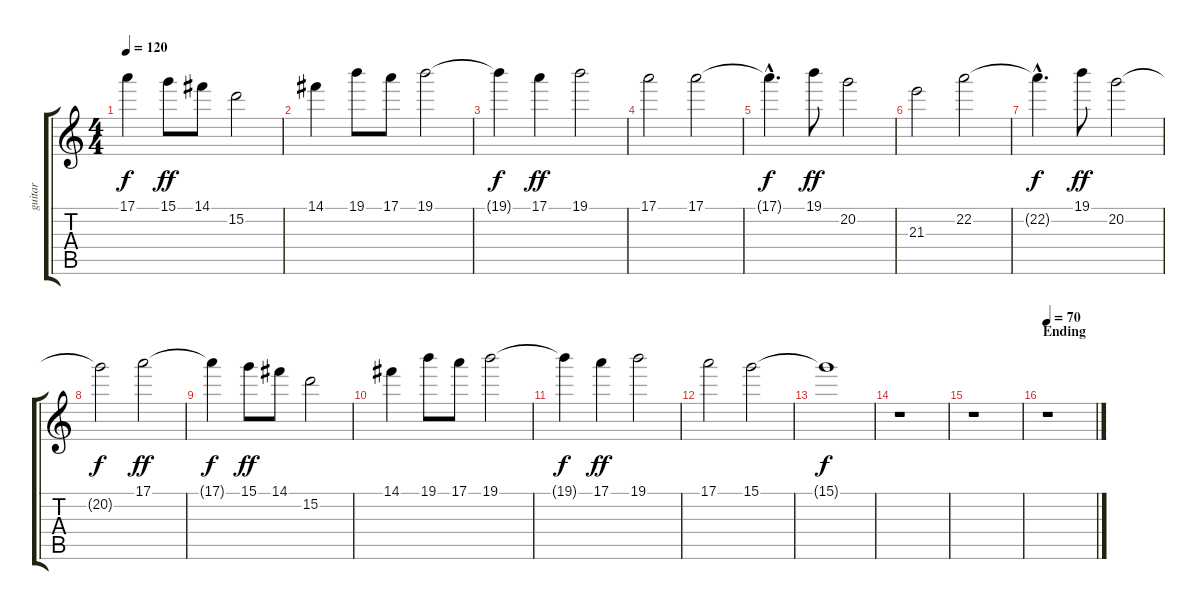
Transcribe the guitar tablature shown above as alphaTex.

\track ("guitar" "guitar") {instrument distortionguitar}
\staff {score tabs}
\tuning (E4 B3 G3 D3 A2 E2) {hide}
\ts (4 4)
\tempo 120
\clef g2
\ks c
17.1{t}.4{dy f} 15.1.8{dy ff} 14.1.8 15.2.2 |
14.1.4 19.1.8 17.1.8 19.1.2 |
19.1{t}.4{dy f} 17.1.4{dy ff} 19.1.2 |
17.1.2 17.1.2 |
17.1{hac t}.4{d dy f} 19.1.8{dy ff} 20.2.2 |
21.3.2 22.2.2 |
22.2{hac t}.4{d dy f} 19.1.8{dy ff} 20.2.2 |
20.2{t}.2{dy f} 17.1.2{dy ff} |
17.1{t}.4{dy f} 15.1.8{dy ff} 14.1.8 15.2.2 |
14.1.4 19.1.8 17.1.8 19.1.2 |
19.1{t}.4{dy f} 17.1.4{dy ff} 19.1.2 |
17.1.2 15.1.2 |
15.1{t}.1{dy f} |
r.1 |
r.1 |
\section ("" "Ending")
\tempo 70
r.1
